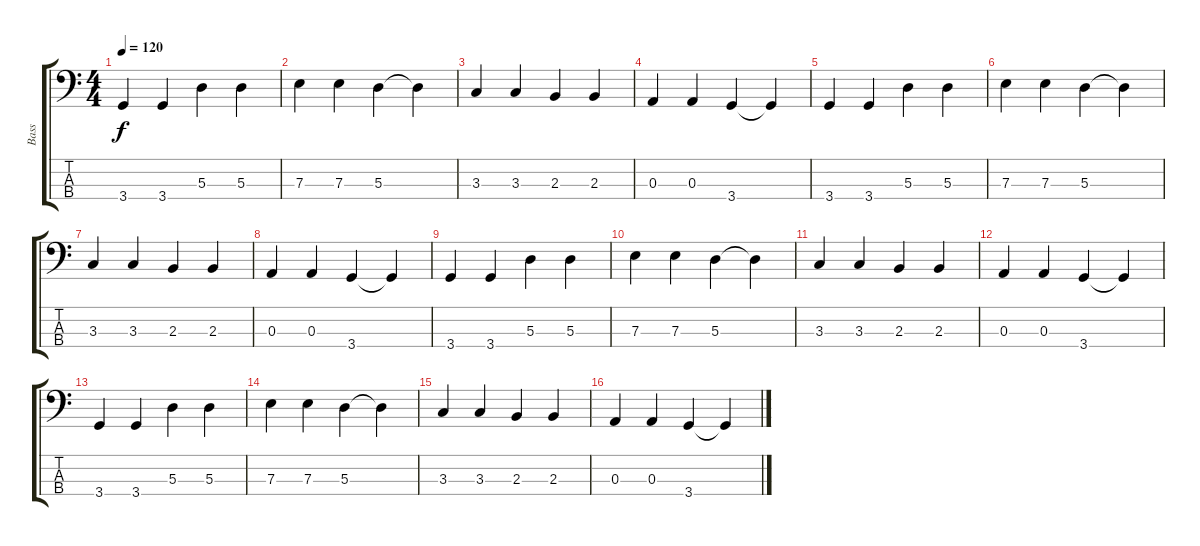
\track ("Bass" "Bass") {instrument electricbasspick}
\staff {score tabs}
\tuning (G2 D2 A1 E1) {hide}
\ts (4 4)
\tempo 120
\clef f4
\ks c
3.4.4{dy f} 3.4.4 5.3.4 5.3.4 |
7.3.4 7.3.4 5.3.4 5.3{t}.4 |
3.3.4 3.3.4 2.3.4 2.3.4 |
0.3.4 0.3.4 3.4.4 3.4{t}.4 |
3.4.4 3.4.4 5.3.4 5.3.4 |
7.3.4 7.3.4 5.3.4 5.3{t}.4 |
3.3.4 3.3.4 2.3.4 2.3.4 |
0.3.4 0.3.4 3.4.4 3.4{t}.4 |
3.4.4 3.4.4 5.3.4 5.3.4 |
7.3.4 7.3.4 5.3.4 5.3{t}.4 |
3.3.4 3.3.4 2.3.4 2.3.4 |
0.3.4 0.3.4 3.4.4 3.4{t}.4 |
3.4.4 3.4.4 5.3.4 5.3.4 |
7.3.4 7.3.4 5.3.4 5.3{t}.4 |
3.3.4 3.3.4 2.3.4 2.3.4 |
0.3.4 0.3.4 3.4.4 3.4{t}.4
